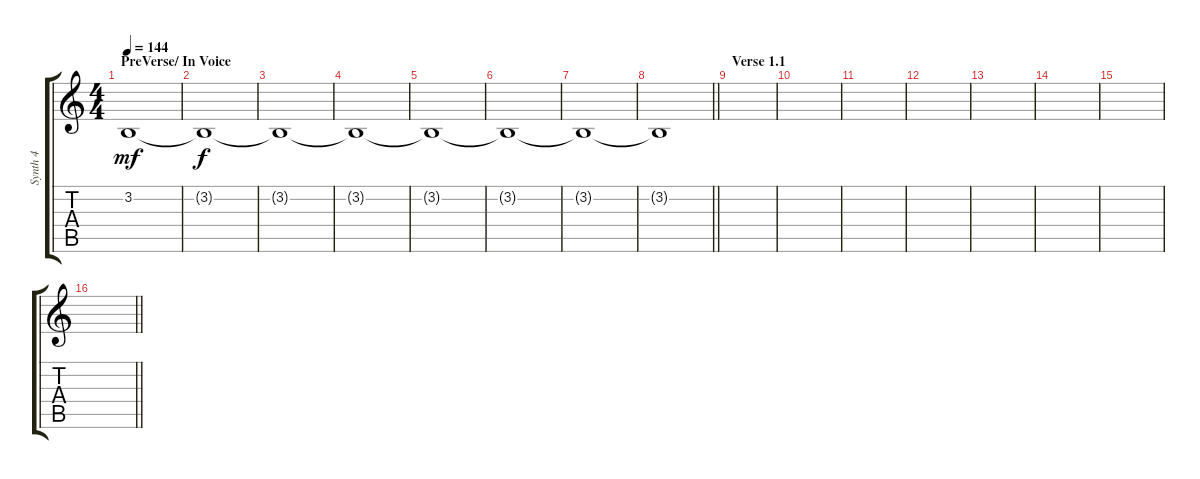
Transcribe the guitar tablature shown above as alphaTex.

\track ("Synth 4" "Synth 4") {instrument pad4choir}
\staff {score tabs}
\tuning (Db4 Ab3 E3 B2 Gb2 B1) {hide}
\ts (4 4)
\section ("" "PreVerse/ In Voice")
\tempo 144
\clef g2
\ks c
3.2.1{dy mf} |
3.2{t}.1{dy f} |
3.2{t}.1 |
3.2{t}.1 |
3.2{t}.1 |
3.2{t}.1 |
3.2{t}.1 |
\barLineRight lightlight
3.2{t}.1 |
\section ("" "Verse 1.1")
|
|
|
|
|
|
|
\barLineRight lightlight
